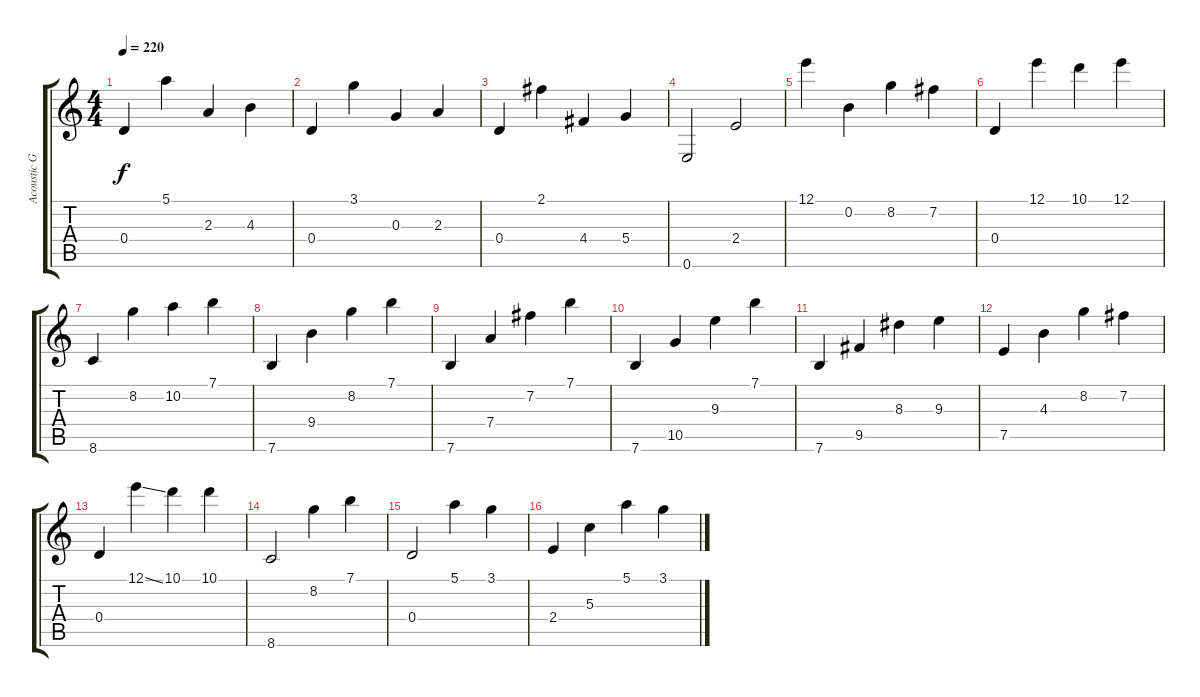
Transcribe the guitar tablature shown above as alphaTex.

\track ("Acoustic Guitar (steel)" "Acoustic G") {instrument acousticguitarsteel}
\staff {score tabs}
\tuning (E4 B3 G3 D3 A2 E2) {hide}
\ts (4 4)
\tempo 220
\clef g2
\ks c
0.4.4{dy f} 5.1.4 2.3.4 4.3.4 |
0.4.4 3.1.4 0.3.4 2.3.4 |
0.4.4 2.1.4 4.4.4 5.4.4 |
0.6.2 2.4.2 |
12.1.4 0.2.4 8.2.4 7.2.4 |
0.4.4 12.1.4 10.1.4 12.1.4 |
8.6.4 8.2.4 10.2.4 7.1.4 |
7.6.4 9.4.4 8.2.4 7.1.4 |
7.6.4 7.4.4 7.2.4 7.1.4 |
7.6.4 10.5.4 9.3.4 7.1.4 |
7.6.4 9.5.4 8.3.4 9.3.4 |
7.5.4 4.3.4 8.2.4 7.2.4 |
0.4.4 12.1{ss}.4 10.1.4 10.1.4 |
8.6.2 8.2.4 7.1.4 |
0.4.2 5.1.4 3.1.4 |
2.4.4 5.3.4 5.1.4 3.1.4
